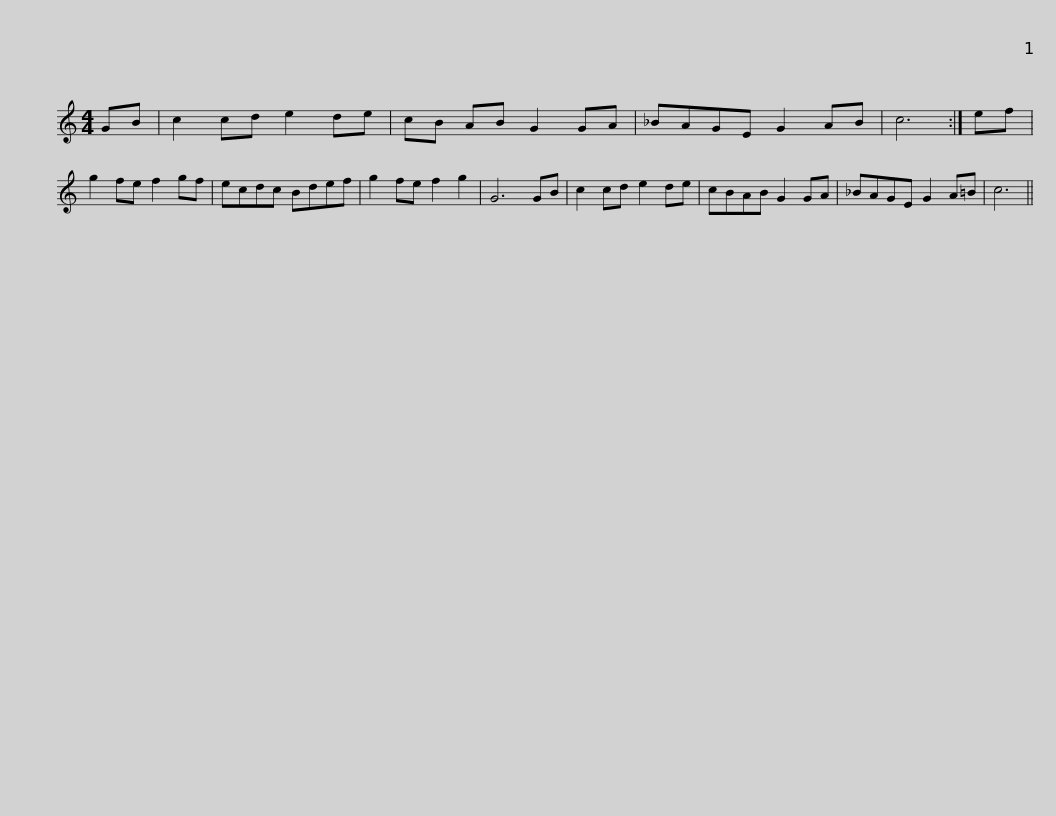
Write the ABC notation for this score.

X:1
L:1/8
M:4/4
I:linebreak $
K:C
V:1 treble
V:1
 GB | c2 cd e2 de | cB AB G2 GA | _BAGE G2 AB | c6 :| %5
 ef | g2 fe f2 gf | ecdc Bdef |$ g2 fe f2 g2 | G6 GB | %10
 c2 cd e2 de | cBAB G2 GA | _BAGE G2 A=B | c6 || %14
